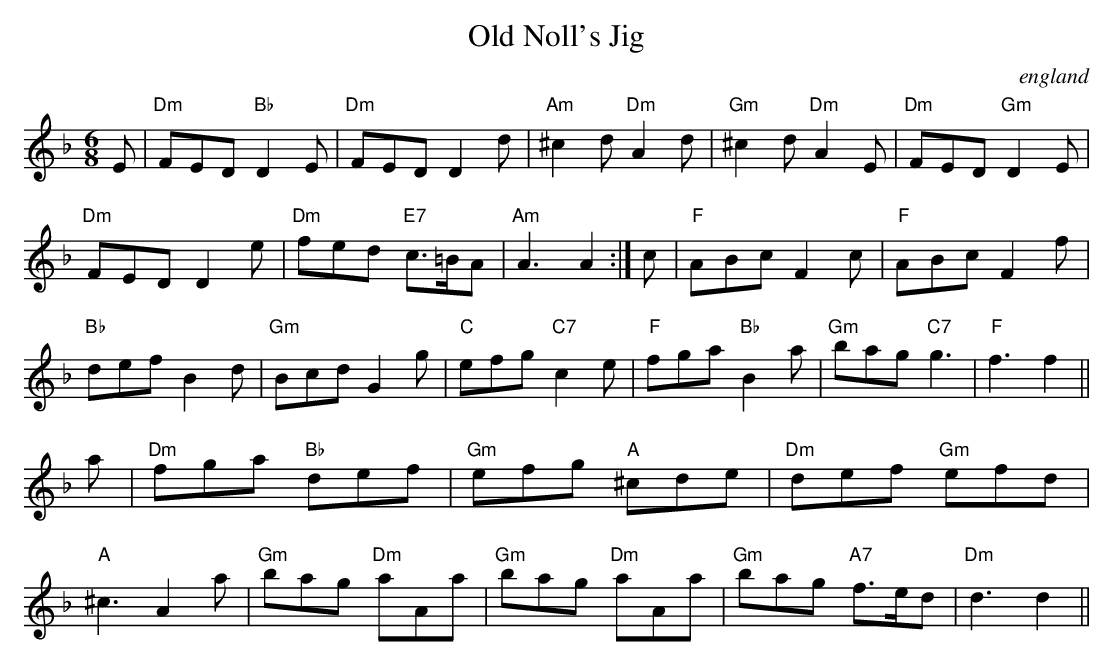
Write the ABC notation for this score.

X:1
T:Old Noll's Jig
O:england
M:6/8
L:1/8
K:F
E | "Dm"FED "Bb"D2E | "Dm"FED D2d | \
"Am"^c2d "Dm"A2d | "Gm"^c2d "Dm"A2E | \
"Dm"FED "Gm"D2E | "Dm"FED D2e | \
"Dm"fed "E7"c>=BA | "Am"A3 A2 :| \
c | "F"ABc F2c | "F"ABc F2f | \
"Bb"def B2d | "Gm"Bcd G2g | \
"C"efg "C7"c2e | "F"fga "Bb"B2a | \
"Gm"bag "C7"g3 | "F"f3 f2 || \
a | "Dm"fga "Bb"def | "Gm"efg "A"^cde | \
"Dm"def "Gm"efd | "A"^c3 A2a | \
"Gm"bag "Dm"aAa | "Gm"bag "Dm"aAa | \
"Gm"bag "A7"f>ed | "Dm"d3 d2 ||
